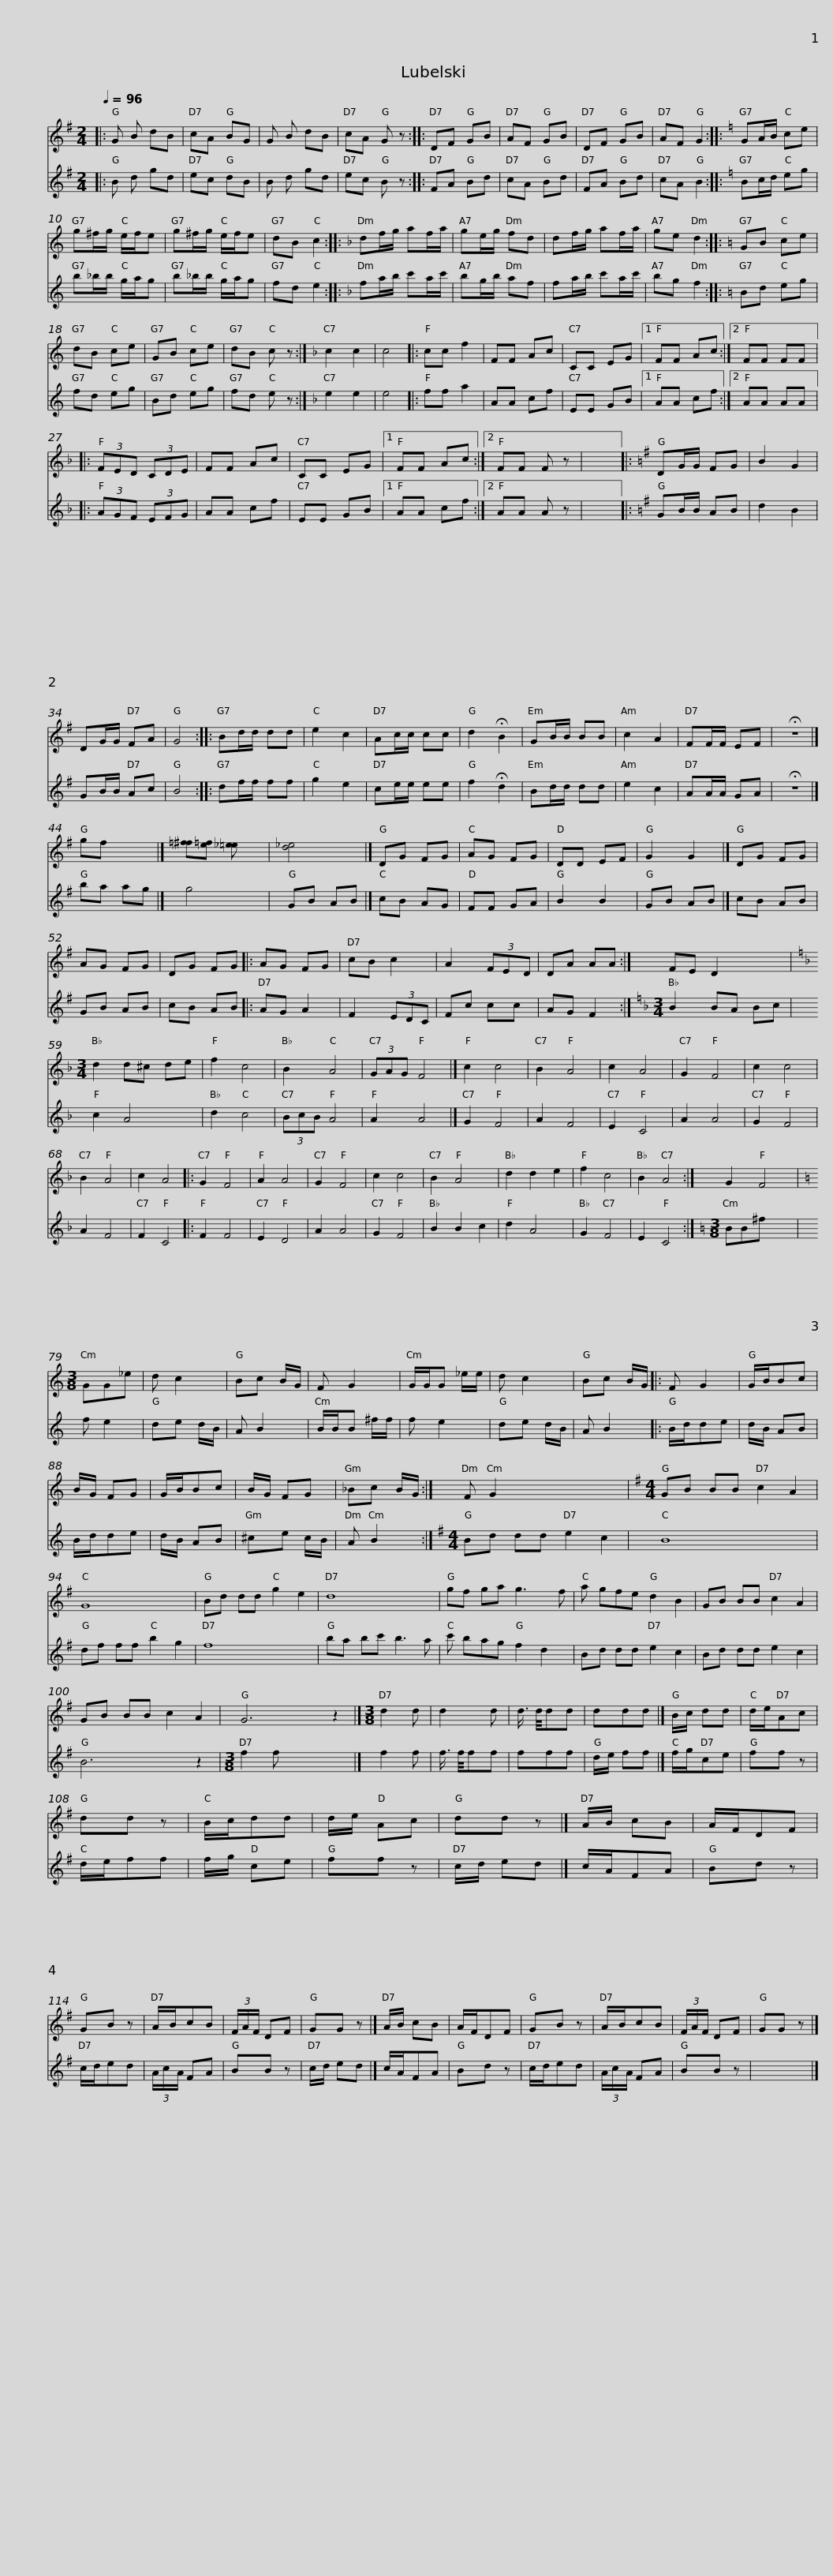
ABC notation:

X:1
%%score 1 2
L:1/8
Q:1/4=96
M:2/4
I:linebreak $
K:G
V:1 treble
V:2 treble
V:1
|: G B dB | cA BG | G B dB | cA G z :: DF GB | %5
 AF GB | DF GB | AF G2 ::[K:C] GA/B/ ce |$ g^f/g/ e/f/e | %10
 g^f/g/ e/f/e | dB c2 ::[K:F] df/g/ af/a/ | ge/g/ fd | df/g/ af/a/ | %15
 ge d2 ::$[K:C] GB ce | dB ce | GB ce | dB c z :| %20
[K:F] c2 c2 | c4 |: cc f2 | FF Ac | CC EG |1 %25
 FF Ac :|2 FF FF |:$ (3FED (3CDE | FF Ac | CC EG |1 %30
 FF Ac :|2 FF F z | x4 |:[K:G] DG/G/ FG | B2 G2 | %35
 DG/G/ FA | G4 ::$ Bd/d/ dd | e2 c2 | Ac/c/ cc | %40
 d2 !fermata!B2 | GB/B/ BB | c2 A2 | FF/F/ EF | !fermata!z4 |] %45
 gf x2 |] [=f^f][e=f] [_e=e] x |$ [d_e]4 |] DG FG | AG FG | %50
 DD EF | G2 G2 |] DG FG | AG FG | DG FG |: %55
 AG FG | cB c2 |$ A2 (3FED | DA AA :| FE D2 x2 | %60
[K:F][M:3/4] d2 d^c de | f2 c4 | B2 A4 | (3GAG F4 |] c2 c4 |$ %65
 B2 A4 | c2 A4 | G2 F4 | c2 c4 | B2 A4 | %70
 c2 A4 |: G2 F4 | A2 A4 | G2 F4 | c2 c4 | %75
 B2 A4 | d2 d2 e2 |$ f2 c4 | B2 A4 :| G2 F4 | %80
[K:C][M:3/8] GG_e | d c2 | Bc B/G/ | F G2 | G/G/G _e/e/ | %85
 d c2 |$ Bc B/G/ |: F G2 | G/B/Bc | B/G/ FG | %90
 G/B/Bc | B/G/ FG | _Bc B/G/ :| F G2 x5 |$[K:G][M:4/4] GB BB c2 A2 | %95
 G8 | Bd dd g2 e2 | d8 | gf ga g3 f | a gfe d2 B2 |$ %100
 GB BB c2 A2 | GB BB c2 A2 | G6 z2 |][M:3/8] d2 d | d2 d | %105
 d3/4 d/4dd | ddd |] B/c/ dd | d/e/Ac |$ dd z | %110
 B/c/dd | d/e/ Ac | dd z |] A/B/ cB | A/F/DF | %115
 GB z | A/B/cB | (3F/A/F/ DF | GG z |]$ A/B/ cB | %120
 A/F/DF | GB z | A/B/cB | (3F/A/F/ DF | GG z |] %125
V:2
|: B d gd | ec dB | B d gd | ec B z :: FA Bd | %5
 cA Bd | FA Bd | cA B2 ::[K:C] Bc/d/ eg |$ b_b/b/ g/a/g | %10
 b_b/b/ g/a/g | fd e2 ::[K:F] fa/b/ c'a/c'/ | bg/b/ af | fa/b/ c'a/c'/ | %15
 bg f2 ::$[K:C] Bd eg | fd eg | Bd eg | fd e z :| %20
[K:F] e2 e2 | e4 |: ff a2 | AA cf | EE GB |1 %25
 AA cf :|2 AA AA |:$ (3AGF (3EFG | AA cf | EE GB |1 %30
 AA cf :|2 AA A z | x4 |:[K:G] GB/B/ AB | d2 B2 | %35
 GB/B/ Ac | B4 ::$ df/f/ ff | g2 e2 | ce/e/ ee | %40
 f2 !fermata!d2 | Bd/d/ dd | e2 c2 | AA/A/ GA | !fermata!z4 |] %45
 ba ag |] g4 |$ GB AB |] cB AG | FF GA | %50
 B2 B2 | GB AB |] cB AB | GB AB | cB AB |: %55
 AG A2 | F2 (3EDC |$ Fc cc | AG F2 :|[K:F][M:3/4] B2 BA Bc | %60
 c2 A4 | d2 c4 | (3BcB A4 | A2 A4 |] G2 F4 |$ %65
 A2 F4 | E2 C4 | A2 A4 | G2 F4 | A2 F4 | %70
 F2 C4 |: F2 F4 | E2 D4 | A2 A4 | G2 F4 | %75
 B2 B2 c2 | d2 A4 |$ G2 F4 | E2 C4 :|[K:C][M:3/8] BB^f x3 | %80
 f e2 | de d/B/ | A B2 | B/B/B ^f/f/ | f e2 | %85
 de d/B/ |$ A B2 |: B/d/de | d/B/ AB | B/d/de | %90
 d/B/ AB | ^ce c/B/ | A B2 :|[K:G][M:4/4] Bd dd e2 c2 |$ B8 | %95
 df ff b2 g2 | f8 | ba bc' b3 a | c' bag f2 d2 | Bd dd e2 c2 |$ %100
 Bd dd e2 c2 | B6 z2 |[M:3/8] f2 f x5 |] f2 f | f3/4 f/4ff | %105
 fff | d/e/ ff |] f/g/ce | ff z |$ d/e/ff | %110
 f/g/ ce | ff z | c/d/ ed |] c/A/FA | Bd z | %115
 c/d/ed | (3A/c/A/ FA | BB z | c/d/ ed |]$ c/A/FA | %120
 Bd z | c/d/ed | (3A/c/A/ FA | BB z | x3 |] %125
